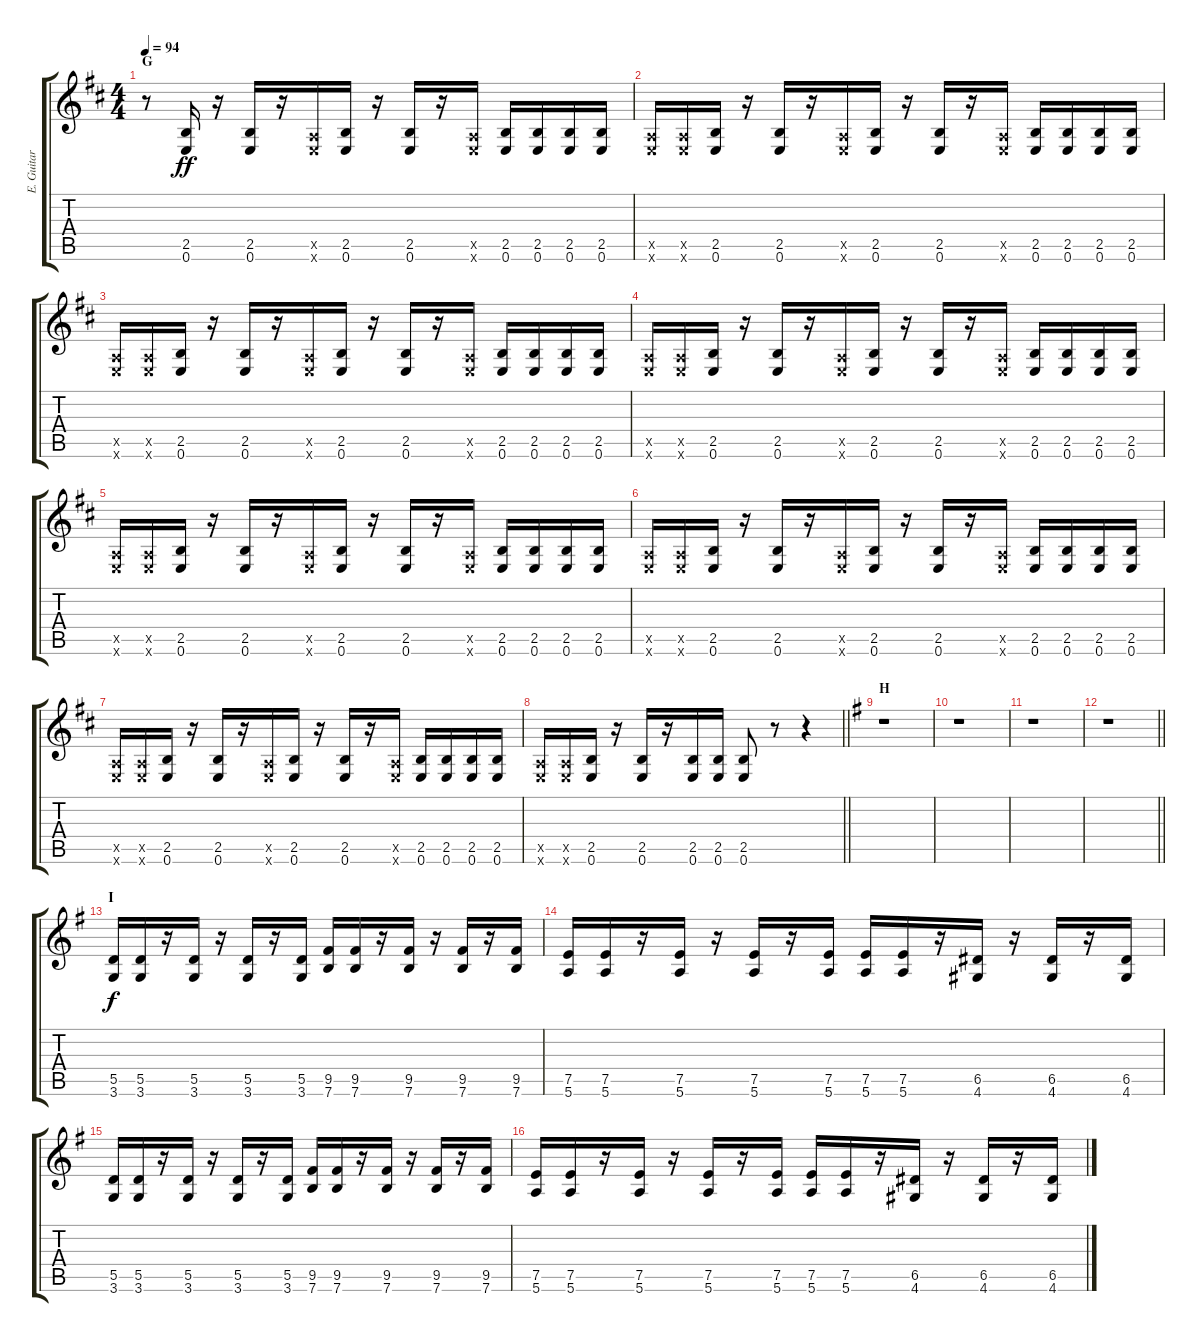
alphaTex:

\track ("E. Guitar II" "E. Guitar ") {instrument overdrivenguitar}
\staff {score tabs}
\tuning (E4 B3 G3 D3 A2 E2) {hide}
\ts (4 4)
\section ("" "G")
\tempo 94
\clef g2
\ks d
r.8{dy f} (2.5 0.6).16{dy ff} r.16 (2.5 0.6).16 r.16 (0.5{x} 0.6{x}).16 (2.5 0.6).16 r.16 (2.5 0.6).16 r.16 (0.5{x} 0.6{x}).16 (2.5 0.6).16 (2.5 0.6).16 (2.5 0.6).16 (2.5 0.6).16 |
(0.5{x} 0.6{x}).16 (0.5{x} 0.6{x}).16 (2.5 0.6).16 r.16 (2.5 0.6).16 r.16 (0.5{x} 0.6{x}).16 (2.5 0.6).16 r.16 (2.5 0.6).16 r.16 (0.5{x} 0.6{x}).16 (2.5 0.6).16 (2.5 0.6).16 (2.5 0.6).16 (2.5 0.6).16 |
(0.5{x} 0.6{x}).16 (0.5{x} 0.6{x}).16 (2.5 0.6).16 r.16 (2.5 0.6).16 r.16 (0.5{x} 0.6{x}).16 (2.5 0.6).16 r.16 (2.5 0.6).16 r.16 (0.5{x} 0.6{x}).16 (2.5 0.6).16 (2.5 0.6).16 (2.5 0.6).16 (2.5 0.6).16 |
(0.5{x} 0.6{x}).16 (0.5{x} 0.6{x}).16 (2.5 0.6).16 r.16 (2.5 0.6).16 r.16 (0.5{x} 0.6{x}).16 (2.5 0.6).16 r.16 (2.5 0.6).16 r.16 (0.5{x} 0.6{x}).16 (2.5 0.6).16 (2.5 0.6).16 (2.5 0.6).16 (2.5 0.6).16 |
(0.5{x} 0.6{x}).16 (0.5{x} 0.6{x}).16 (2.5 0.6).16 r.16 (2.5 0.6).16 r.16 (0.5{x} 0.6{x}).16 (2.5 0.6).16 r.16 (2.5 0.6).16 r.16 (0.5{x} 0.6{x}).16 (2.5 0.6).16 (2.5 0.6).16 (2.5 0.6).16 (2.5 0.6).16 |
(0.5{x} 0.6{x}).16 (0.5{x} 0.6{x}).16 (2.5 0.6).16 r.16 (2.5 0.6).16 r.16 (0.5{x} 0.6{x}).16 (2.5 0.6).16 r.16 (2.5 0.6).16 r.16 (0.5{x} 0.6{x}).16 (2.5 0.6).16 (2.5 0.6).16 (2.5 0.6).16 (2.5 0.6).16 |
(0.5{x} 0.6{x}).16 (0.5{x} 0.6{x}).16 (2.5 0.6).16 r.16 (2.5 0.6).16 r.16 (0.5{x} 0.6{x}).16 (2.5 0.6).16 r.16 (2.5 0.6).16 r.16 (0.5{x} 0.6{x}).16 (2.5 0.6).16 (2.5 0.6).16 (2.5 0.6).16 (2.5 0.6).16 |
\barLineRight lightlight
(0.5{x} 0.6{x}).16 (0.5{x} 0.6{x}).16 (2.5 0.6).16 r.16 (2.5 0.6).16 r.16 (2.5 0.6).16 (2.5 0.6).16 (2.5 0.6).8 r.8 r.4 |
\section ("" "H")
\ks g
r.1 |
r.1 |
r.1 |
\barLineRight lightlight
r.1 |
\section ("" "I")
(5.5 3.6).16{dy f} (5.5 3.6).16 r.16 (5.5 3.6).16 r.16 (5.5 3.6).16 r.16 (5.5 3.6).16 (9.5 7.6).16 (9.5 7.6).16 r.16 (9.5 7.6).16 r.16 (9.5 7.6).16 r.16 (9.5 7.6).16 |
(7.5 5.6).16 (7.5 5.6).16 r.16 (7.5 5.6).16 r.16 (7.5 5.6).16 r.16 (7.5 5.6).16 (7.5 5.6).16 (7.5 5.6).16 r.16 (6.5 4.6).16 r.16 (6.5 4.6).16 r.16 (6.5 4.6).16 |
(5.5 3.6).16 (5.5 3.6).16 r.16 (5.5 3.6).16 r.16 (5.5 3.6).16 r.16 (5.5 3.6).16 (9.5 7.6).16 (9.5 7.6).16 r.16 (9.5 7.6).16 r.16 (9.5 7.6).16 r.16 (9.5 7.6).16 |
(7.5 5.6).16 (7.5 5.6).16 r.16 (7.5 5.6).16 r.16 (7.5 5.6).16 r.16 (7.5 5.6).16 (7.5 5.6).16 (7.5 5.6).16 r.16 (6.5 4.6).16 r.16 (6.5 4.6).16 r.16 (6.5 4.6).16
